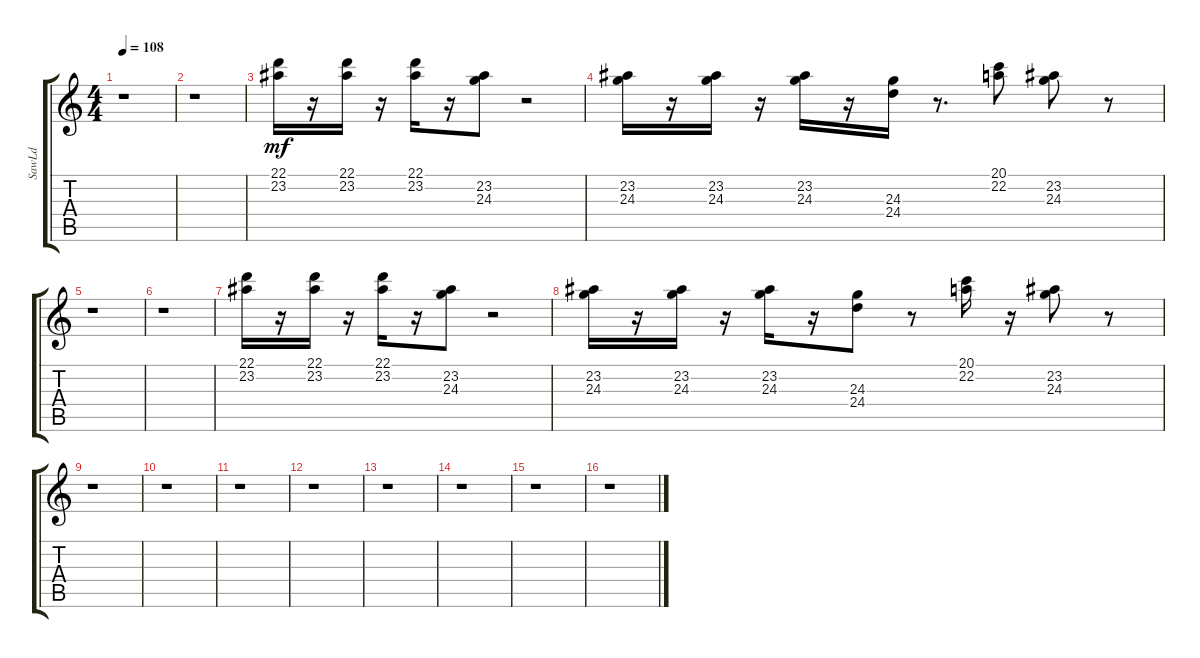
\track ("SawLd" "SawLd") {instrument lead2sawtooth}
\staff {score tabs}
\tuning (E4 B3 G3 D3 A2 E2) {hide}
\ts (4 4)
\tempo 108
\clef g2
\ks c
r.1{dy mf} |
r.1 |
(22.1 23.2).16 r.16 (22.1 23.2).16 r.16 (22.1 23.2).16 r.16 (23.2 24.3).8 r.2 |
(23.2 24.3).16 r.16 (23.2 24.3).16 r.16 (23.2 24.3).16 r.16 (24.3 24.4).16 r.8{d} (20.1 22.2).8 (23.2 24.3).8 r.8 |
r.1 |
r.1 |
(22.1 23.2).16 r.16 (22.1 23.2).16 r.16 (22.1 23.2).16 r.16 (23.2 24.3).8 r.2 |
(23.2 24.3).16 r.16 (23.2 24.3).16 r.16 (23.2 24.3).16 r.16 (24.3 24.4).8 r.8 (20.1 22.2).16 r.16 (23.2 24.3).8 r.8 |
r.1 |
r.1 |
r.1 |
r.1 |
r.1 |
r.1 |
r.1 |
r.1
